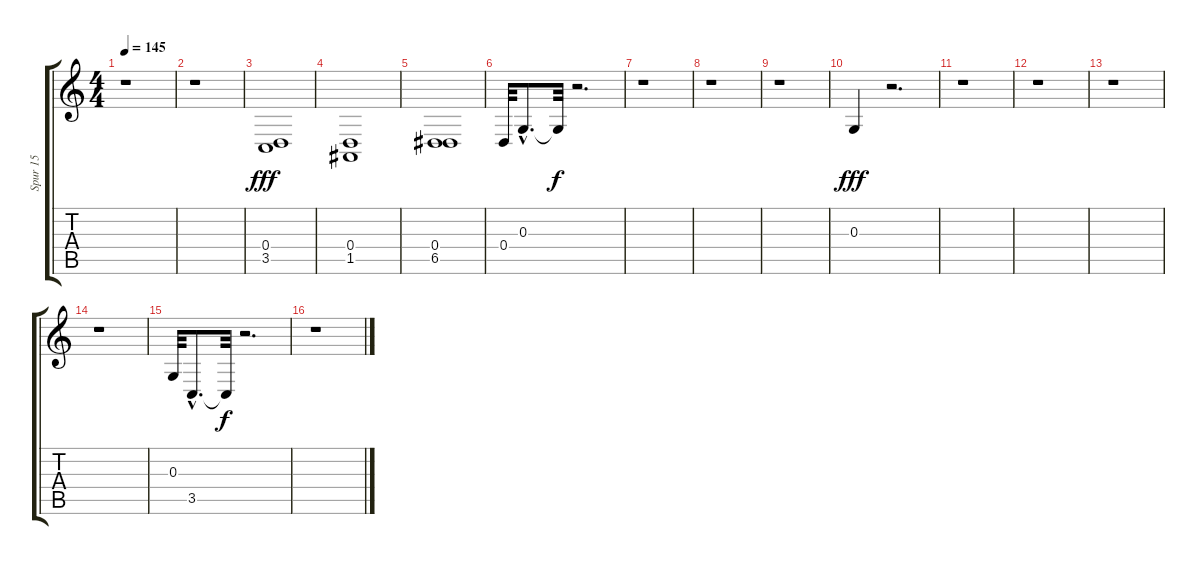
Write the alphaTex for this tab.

\track ("Spur 15" "Spur 15") {instrument orchestrahit}
\staff {score tabs}
\tuning (E4 B3 G3 D3 A2 E2) {hide}
\ts (4 4)
\tempo 145
\clef g2
\ks c
r.1{dy fff} |
r.1 |
(0.4 3.5).1 |
(0.4 1.5).1 |
(0.4 6.5).1 |
0.4.32 0.3{hac}.8{d} 0.3{t}.32{dy f} r.2{d} |
r.1 |
r.1 |
r.1 |
0.3.4{dy fff} r.2{d} |
r.1 |
r.1 |
r.1 |
r.1 |
0.3.32 3.5{hac}.8{d} 3.5{t}.32{dy f} r.2{d} |
r.1
